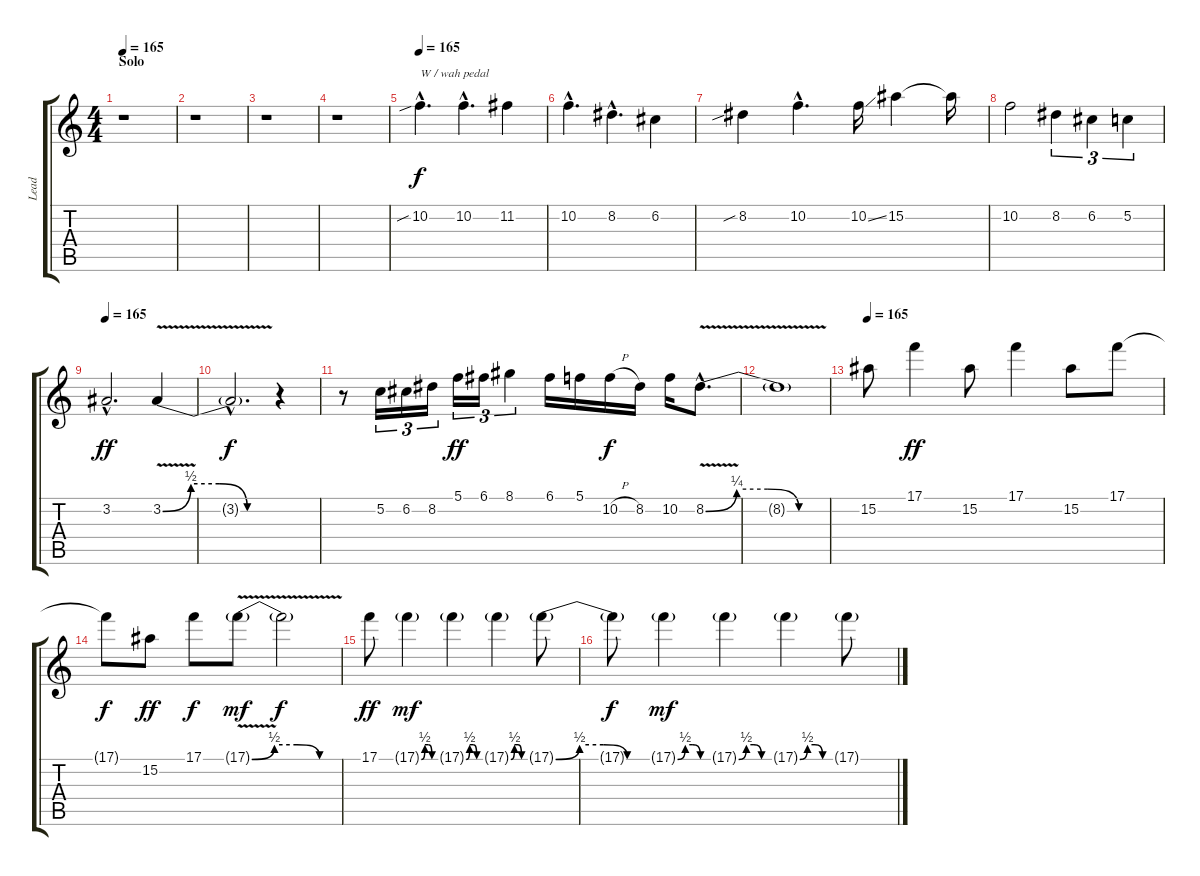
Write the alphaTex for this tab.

\track ("Lead" "Lead") {instrument overdrivenguitar}
\staff {score tabs}
\tuning (C4 G3 Eb3 Bb2 F2 C2) {hide}
\ts (4 4)
\section ("" "Solo")
\tempo 165
\clef g2
\ks c
r.1{dy f} |
r.1 |
r.1 |
r.1 |
\tempo 165
10.2{sib hac}.4{d txt "W / wah pedal"} 10.2{hac}.4{d} 11.2.4 |
10.2{hac}.4{d} 8.2{hac}.4{d} 6.2.4 |
8.2{sib}.4 10.2{hac}.4{d} 10.2{ss}.16 15.2.4 15.2{t}.16 |
10.2.2 8.2.4{tu (3 2)} 6.2.4{tu (3 2)} 5.2.4{tu (3 2)} |
\tempo 165
3.2{hac}.2{d dy ff} 3.2{be (custom 0 0 15 2 30 2 45 0 60 0) v}.4 |
3.2{hac t}.2{d dy f} r.4 |
r.8 5.2.16{tu (3 2)} 6.2.16{tu (3 2)} 8.2.16{tu (3 2)} 5.1.16{tu (3 2) dy ff} 6.1.16{tu (3 2)} 8.1.4{tu (3 2)} 6.1.16 5.1.16 10.2{h}.16{dy f} 8.2.16 10.2.16 8.2{be (custom 0 0 15 1 30 1 45 0 60 0) v hac}.8{d} |
8.2{t}.1 |
\tempo 165
15.2.8 17.1.4{dy ff} 15.2.8 17.1.4 15.2.8 17.1.8 |
17.1{t}.8{dy f} 15.2.8{dy ff} 17.1.8{dy f} 17.1{be (custom 0 0 15 2 30 2 45 0 60 0) v g}.8{dy mf} 17.1{t}.2{dy f} |
17.1.8{dy ff} 17.1{be (custom 0 0 15 2 30 2 45 0 60 0) g}.4{dy mf} 17.1{be (custom 0 0 15 2 30 2 45 0 60 0) g}.4 17.1{be (custom 0 0 15 2 30 2 45 0 60 0) g}.4 17.1{be (custom 0 0 15 2 30 2 45 0 60 0) g}.8 |
17.1{t}.8{dy f} 17.1{be (custom 0 0 15 2 30 2 45 0 60 0) g}.4{dy mf} 17.1{be (custom 0 0 15 2 30 2 45 0 60 0) g}.4 17.1{be (custom 0 0 15 2 30 2 45 0 60 0) g}.4 17.1{g}.8
